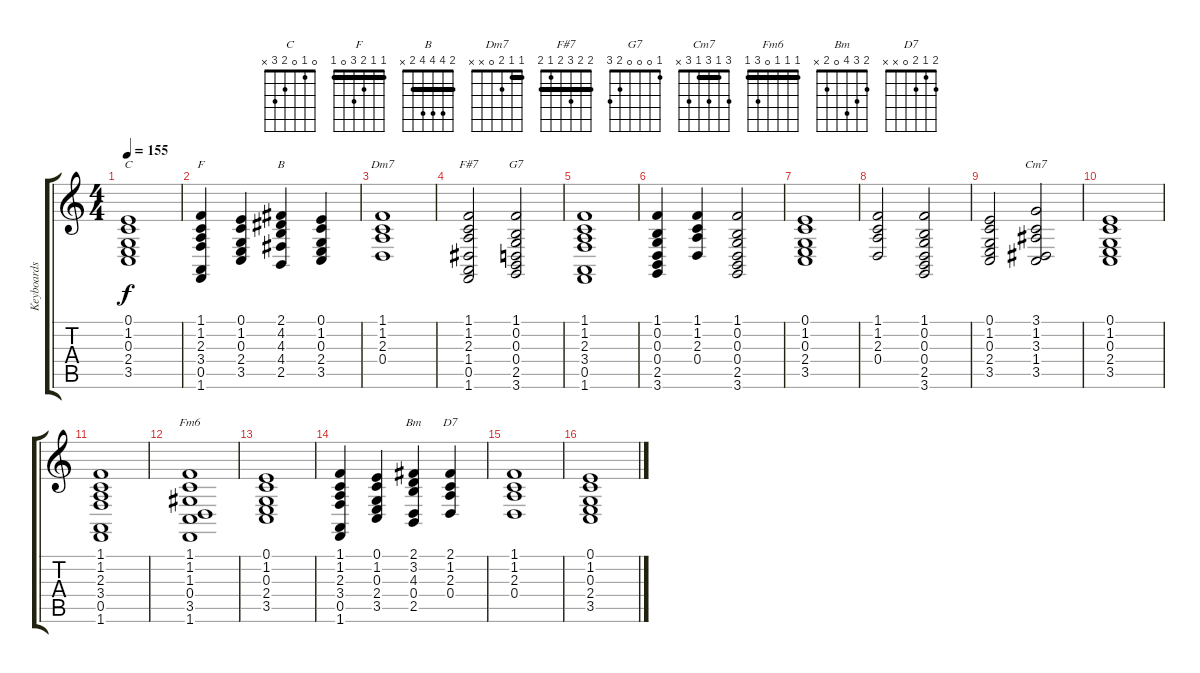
\track ("Keyboards" "Keyboards") {instrument stringensemble1}
\staff {score tabs}
\tuning (E4 B3 G3 D3 A2 E2) {hide}
\chord ("C" 0 1 0 2 3 x)
\chord ("F" 1 1 2 3 0 1) {barre 1}
\chord ("B" 2 4 4 4 2 x) {barre 2}
\chord ("Dm7" 1 1 2 0 x x) {barre 1}
\chord ("F#7" 2 2 3 2 1 2) {barre 2}
\chord ("G7" 1 0 0 0 2 3)
\chord ("Cm7" 3 1 3 1 3 x) {barre 1}
\chord ("Fm6" 1 1 1 0 3 1) {barre 1}
\chord ("Bm" 2 3 4 0 2 x)
\chord ("D7" 2 1 2 0 x x)
\ts (4 4)
\tempo 155
\clef g2
\ks c
(0.1 1.2 0.3 2.4 3.5).1{ch "C" dy f} |
(1.1 1.2 2.3 3.4 0.5 1.6).4{ch "F"} (0.1 1.2 0.3 2.4 3.5).4 (2.1 4.2 4.3 4.4 2.5).4{ch "B"} (0.1 1.2 0.3 2.4 3.5).4 |
(1.1 1.2 2.3 0.4).1{ch "Dm7"} |
(1.1 1.2 2.3 1.4 0.5 1.6).2{ch "F#7"} (1.1 0.2 0.3 0.4 2.5 3.6).2{ch "G7"} |
(1.1 1.2 2.3 3.4 0.5 1.6).1 |
(1.1 0.2 0.3 0.4 2.5 3.6).4 (1.1 1.2 2.3 0.4).4 (1.1 0.2 0.3 0.4 2.5 3.6).2 |
(0.1 1.2 0.3 2.4 3.5).1 |
(1.1 1.2 2.3 0.4).2 (1.1 0.2 0.3 0.4 2.5 3.6).2 |
(0.1 1.2 0.3 2.4 3.5).2 (3.1 1.2 3.3 1.4 3.5).2{ch "Cm7"} |
(0.1 1.2 0.3 2.4 3.5).1 |
(1.1 1.2 2.3 3.4 0.5 1.6).1 |
(1.1 1.2 1.3 0.4 3.5 1.6).1{ch "Fm6"} |
(0.1 1.2 0.3 2.4 3.5).1 |
(1.1 1.2 2.3 3.4 0.5 1.6).4 (0.1 1.2 0.3 2.4 3.5).4 (2.1 3.2 4.3 0.4 2.5).4{ch "Bm"} (2.1 1.2 2.3 0.4).4{ch "D7"} |
(1.1 1.2 2.3 0.4).1 |
(0.1 1.2 0.3 2.4 3.5).1
